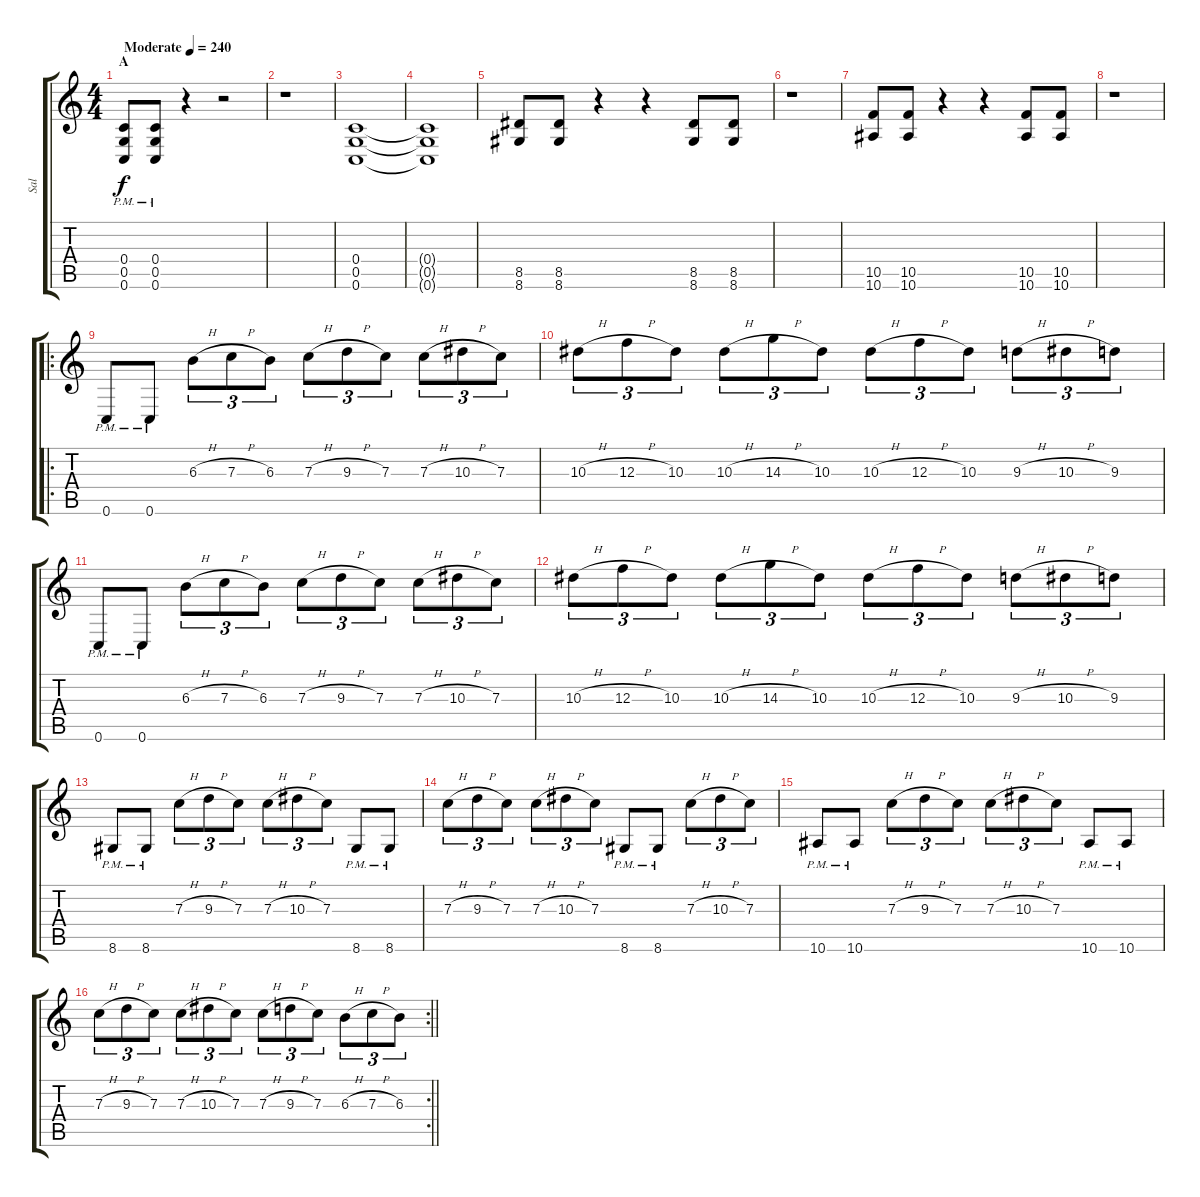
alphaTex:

\track ("Sal" "Sal") {instrument distortionguitar}
\staff {score tabs}
\tuning (D4 A3 F3 C3 G2 C2) {hide}
\ts (4 4)
\section ("" "A")
\tempo (240 "Moderate")
\clef g2
\ks c
(0.4{pm} 0.5{pm} 0.6{pm}).8{dy f instrument distortionguitar} (0.4{pm} 0.5{pm} 0.6{pm}).8 r.4 r.2 |
r.1 |
(0.4 0.5 0.6).1 |
(0.4{t} 0.5{t} 0.6{t}).1 |
(8.5 8.6).8 (8.5 8.6).8 r.4 r.4 (8.5 8.6).8 (8.5 8.6).8 |
r.1 |
(10.5 10.6).8 (10.5 10.6).8 r.4 r.4 (10.5 10.6).8 (10.5 10.6).8 |
r.1 |
\ro
0.6{pm}.8 0.6{pm}.8 6.3{h}.8{tu (3 2)} 7.3{h}.8{tu (3 2)} 6.3.8{tu (3 2)} 7.3{h}.8{tu (3 2)} 9.3{h}.8{tu (3 2)} 7.3.8{tu (3 2)} 7.3{h}.8{tu (3 2)} 10.3{h}.8{tu (3 2)} 7.3.8{tu (3 2)} |
10.3{h}.8{tu (3 2)} 12.3{h}.8{tu (3 2)} 10.3.8{tu (3 2)} 10.3{h}.8{tu (3 2)} 14.3{h}.8{tu (3 2)} 10.3.8{tu (3 2)} 10.3{h}.8{tu (3 2)} 12.3{h}.8{tu (3 2)} 10.3.8{tu (3 2)} 9.3{h}.8{tu (3 2)} 10.3{h}.8{tu (3 2)} 9.3.8{tu (3 2)} |
0.6{pm}.8 0.6{pm}.8 6.3{h}.8{tu (3 2)} 7.3{h}.8{tu (3 2)} 6.3.8{tu (3 2)} 7.3{h}.8{tu (3 2)} 9.3{h}.8{tu (3 2)} 7.3.8{tu (3 2)} 7.3{h}.8{tu (3 2)} 10.3{h}.8{tu (3 2)} 7.3.8{tu (3 2)} |
10.3{h}.8{tu (3 2)} 12.3{h}.8{tu (3 2)} 10.3.8{tu (3 2)} 10.3{h}.8{tu (3 2)} 14.3{h}.8{tu (3 2)} 10.3.8{tu (3 2)} 10.3{h}.8{tu (3 2)} 12.3{h}.8{tu (3 2)} 10.3.8{tu (3 2)} 9.3{h}.8{tu (3 2)} 10.3{h}.8{tu (3 2)} 9.3.8{tu (3 2)} |
8.6{pm}.8 8.6{pm}.8 7.3{h}.8{tu (3 2)} 9.3{h}.8{tu (3 2)} 7.3.8{tu (3 2)} 7.3{h}.8{tu (3 2)} 10.3{h}.8{tu (3 2)} 7.3.8{tu (3 2)} 8.6{pm}.8 8.6{pm}.8 |
7.3{h}.8{tu (3 2)} 9.3{h}.8{tu (3 2)} 7.3.8{tu (3 2)} 7.3{h}.8{tu (3 2)} 10.3{h}.8{tu (3 2)} 7.3.8{tu (3 2)} 8.6{pm}.8 8.6{pm}.8 7.3{h}.8{tu (3 2)} 10.3{h}.8{tu (3 2)} 7.3.8{tu (3 2)} |
10.6{pm}.8 10.6{pm}.8 7.3{h}.8{tu (3 2)} 9.3{h}.8{tu (3 2)} 7.3.8{tu (3 2)} 7.3{h}.8{tu (3 2)} 10.3{h}.8{tu (3 2)} 7.3.8{tu (3 2)} 10.6{pm}.8 10.6{pm}.8 |
\rc 2
\barLineRight lightlight
7.3{h}.8{tu (3 2)} 9.3{h}.8{tu (3 2)} 7.3.8{tu (3 2)} 7.3{h}.8{tu (3 2)} 10.3{h}.8{tu (3 2)} 7.3.8{tu (3 2)} 7.3{h}.8{tu (3 2)} 9.3{h}.8{tu (3 2)} 7.3.8{tu (3 2)} 6.3{h}.8{tu (3 2)} 7.3{h}.8{tu (3 2)} 6.3.8{tu (3 2)}
